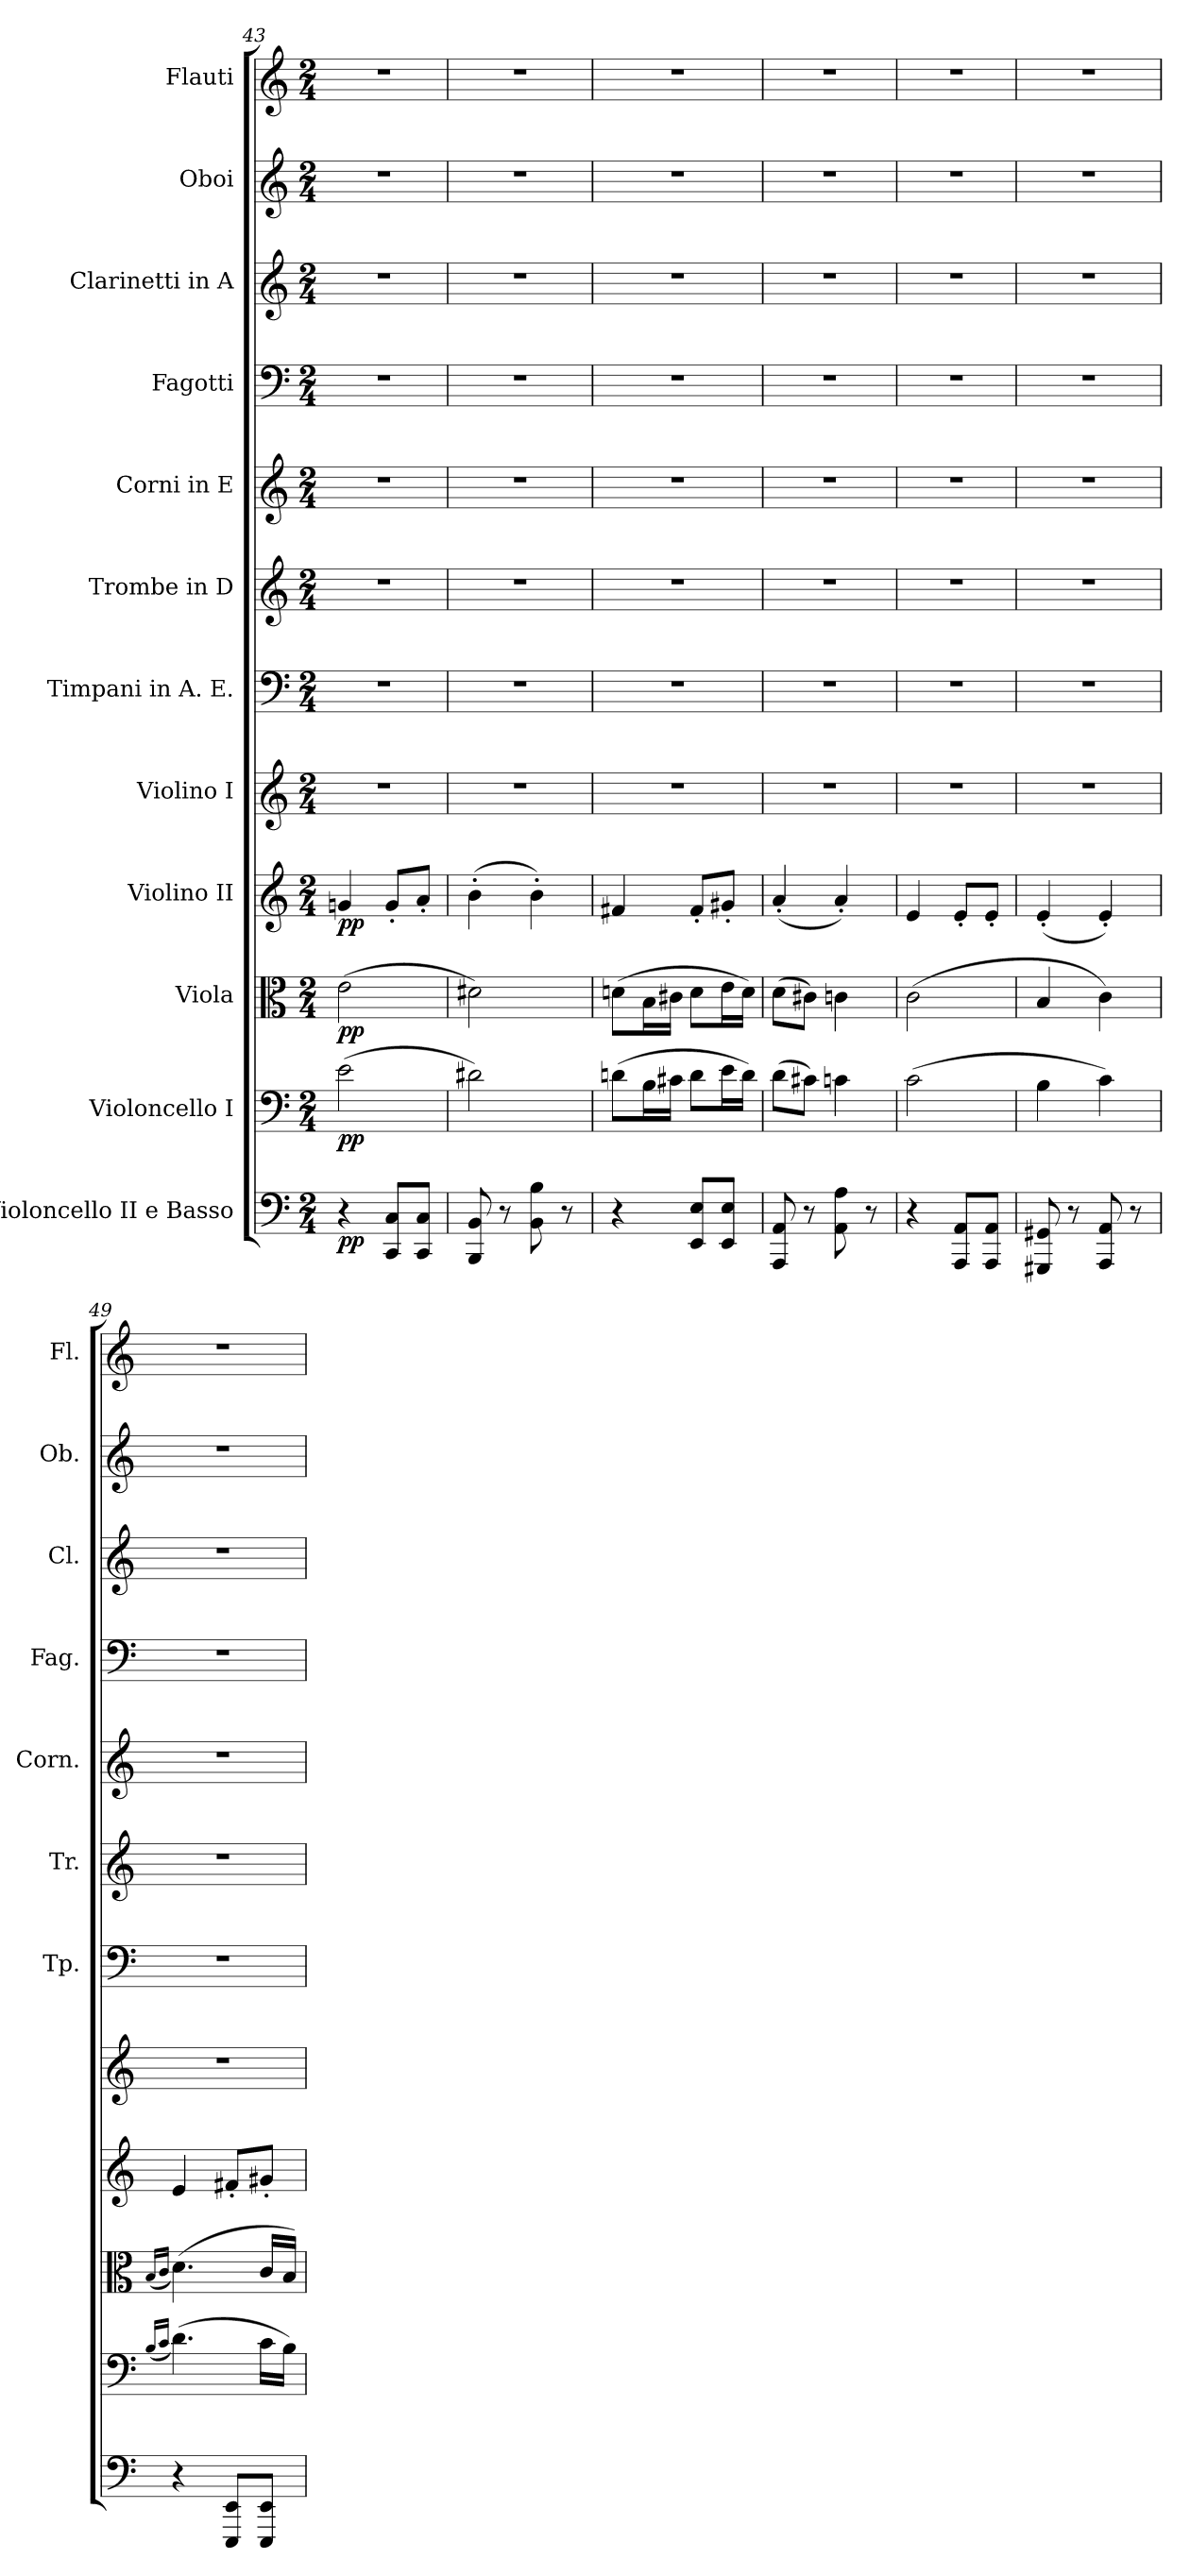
**kern	**dynam	**kern	**dynam	**kern	**dynam	**kern	**dynam	**kern	**kern	**kern	**kern	**kern	**kern	**kern	**kern
*part12	*part12	*part11	*part11	*part10	*part10	*part9	*part9	*part8	*part7	*part6	*part5	*part4	*part3	*part2	*part1
*staff12	*staff12	*staff11	*staff11	*staff10	*staff10	*staff9	*staff9	*staff8	*staff7	*staff6	*staff5	*staff4	*staff3	*staff2	*staff1
*I"Violoncello II e Basso	*	*I"Violoncello I	*	*I"Viola	*	*I"Violino II	*	*I"Violino I	*I"Timpani in A. E.	*I"Trombe in D	*I"Corni in E	*I"Fagotti	*I"Clarinetti in A	*I"Oboi	*I"Flauti
*	*	*	*	*	*	*	*	*	*I'Tp.	*I'Tr.	*I'Corn.	*I'Fag.	*I'Cl.	*I'Ob.	*I'Fl.
*clefF4	*	*clefF4	*	*clefC3	*	*clefG2	*	*clefG2	*clefF4	*clefG2	*clefG2	*clefF4	*clefG2	*clefG2	*clefG2
*	*	*	*	*	*	*	*	*	*	*ITrd-1c-2	*ITrd5c8	*	*ITrd2c3	*	*
*k[]	*	*k[]	*	*k[]	*	*k[]	*	*k[]	*k[]	*k[f#c#]	*k[f#c#g#d#]	*k[]	*k[f#c#g#]	*k[]	*k[]
*M2/4	*	*M2/4	*	*M2/4	*	*M2/4	*	*M2/4	*M2/4	*M2/4	*M2/4	*M2/4	*M2/4	*M2/4	*M2/4
=43	=43	=43	=43	=43	=43	=43	=43	=43	=43	=43	=43	=43	=43	=43	=43
!	!LO:DY:b	!	!LO:DY:b	!	!LO:DY:b	!	!LO:DY:b	!	!	!	!	!	!	!	!
4r	pp	(2e\	pp	(2e\	pp	4gn/	pp	2r	2r	2r	2r	2r	2r	2r	2r
8CC/ 8C/L	.	.	.	.	.	8g'/L	.	.	.	.	.	.	.	.	.
8CC/ 8C/J	.	.	.	.	.	8a'/J	.	.	.	.	.	.	.	.	.
!!LO:LB:g=z
=44	=44	=44	=44	=44	=44	=44	=44	=44	=44	=44	=44	=44	=44	=44	=44
8BBB/ 8BB/	.	2d#X\)	.	2d#X\)	.	(4b'\	.	2r	2r	2r	2r	2r	2r	2r	2r
8r	.	.	.	.	.	.	.	.	.	.	.	.	.	.	.
8BB\ 8B\	.	.	.	.	.	4b'\)	.	.	.	.	.	.	.	.	.
8r	.	.	.	.	.	.	.	.	.	.	.	.	.	.	.
=45	=45	=45	=45	=45	=45	=45	=45	=45	=45	=45	=45	=45	=45	=45	=45
4r	.	(8dn\L	.	(8dn\L	.	4f#X/	.	2r	2r	2r	2r	2r	2r	2r	2r
.	.	16B\L	.	16B\L	.	.	.	.	.	.	.	.	.	.	.
.	.	16c#X\JJ	.	16c#X\JJ	.	.	.	.	.	.	.	.	.	.	.
8EE/ 8E/L	.	8d\L	.	8d\L	.	8f#'/L	.	.	.	.	.	.	.	.	.
8EE/ 8E/J	.	16e\L	.	16e\L	.	8g#X'/J	.	.	.	.	.	.	.	.	.
.	.	16d\JJ)	.	16d\JJ)	.	.	.	.	.	.	.	.	.	.	.
=46	=46	=46	=46	=46	=46	=46	=46	=46	=46	=46	=46	=46	=46	=46	=46
8AAA/ 8AA/	.	(8d\L	.	(8d\L	.	(4a'/	.	2r	2r	2r	2r	2r	2r	2r	2r
8r	.	8c#X\J)	.	8c#X\J)	.	.	.	.	.	.	.	.	.	.	.
8AA\ 8A\	.	4cn\	.	4cn\	.	4a'/)	.	.	.	.	.	.	.	.	.
8r	.	.	.	.	.	.	.	.	.	.	.	.	.	.	.
=47	=47	=47	=47	=47	=47	=47	=47	=47	=47	=47	=47	=47	=47	=47	=47
4r	.	(2c\	.	(2c\	.	4e/	.	2r	2r	2r	2r	2r	2r	2r	2r
8AAA/ 8AA/L	.	.	.	.	.	8e'/L	.	.	.	.	.	.	.	.	.
8AAA/ 8AA/J	.	.	.	.	.	8e'/J	.	.	.	.	.	.	.	.	.
=48	=48	=48	=48	=48	=48	=48	=48	=48	=48	=48	=48	=48	=48	=48	=48
8GGG#X/ 8GG#X/	.	4B\	.	4B/	.	(4e'/	.	2r	2r	2r	2r	2r	2r	2r	2r
8r	.	.	.	.	.	.	.	.	.	.	.	.	.	.	.
8AAA/ 8AA/	.	4c\)	.	4c\)	.	4e'/)	.	.	.	.	.	.	.	.	.
8r	.	.	.	.	.	.	.	.	.	.	.	.	.	.	.
=49	=49	=49	=49	=49	=49	=49	=49	=49	=49	=49	=49	=49	=49	=49	=49
.	.	(16qB/LL	.	(16qB/LL	.	.	.	.	.	.	.	.	.	.	.
.	.	16qc/JJ	.	16qc/JJ	.	.	.	.	.	.	.	.	.	.	.
4r	.	(4.d\)	.	(4.d\)	.	4e/	.	2r	2r	2r	2r	2r	2r	2r	2r
8EEE/ 8EE/L	.	.	.	.	.	8f#X'/L	.	.	.	.	.	.	.	.	.
8EEE/ 8EE/J	.	16c\LL	.	16c/LL	.	8g#X'/J	.	.	.	.	.	.	.	.	.
.	.	16B\JJ)	.	16B/JJ)	.	.	.	.	.	.	.	.	.	.	.
=	=	=	=	=	=	=	=	=	=	=	=	=	=	=	=
*-	*-	*-	*-	*-	*-	*-	*-	*-	*-	*-	*-	*-	*-	*-	*-
